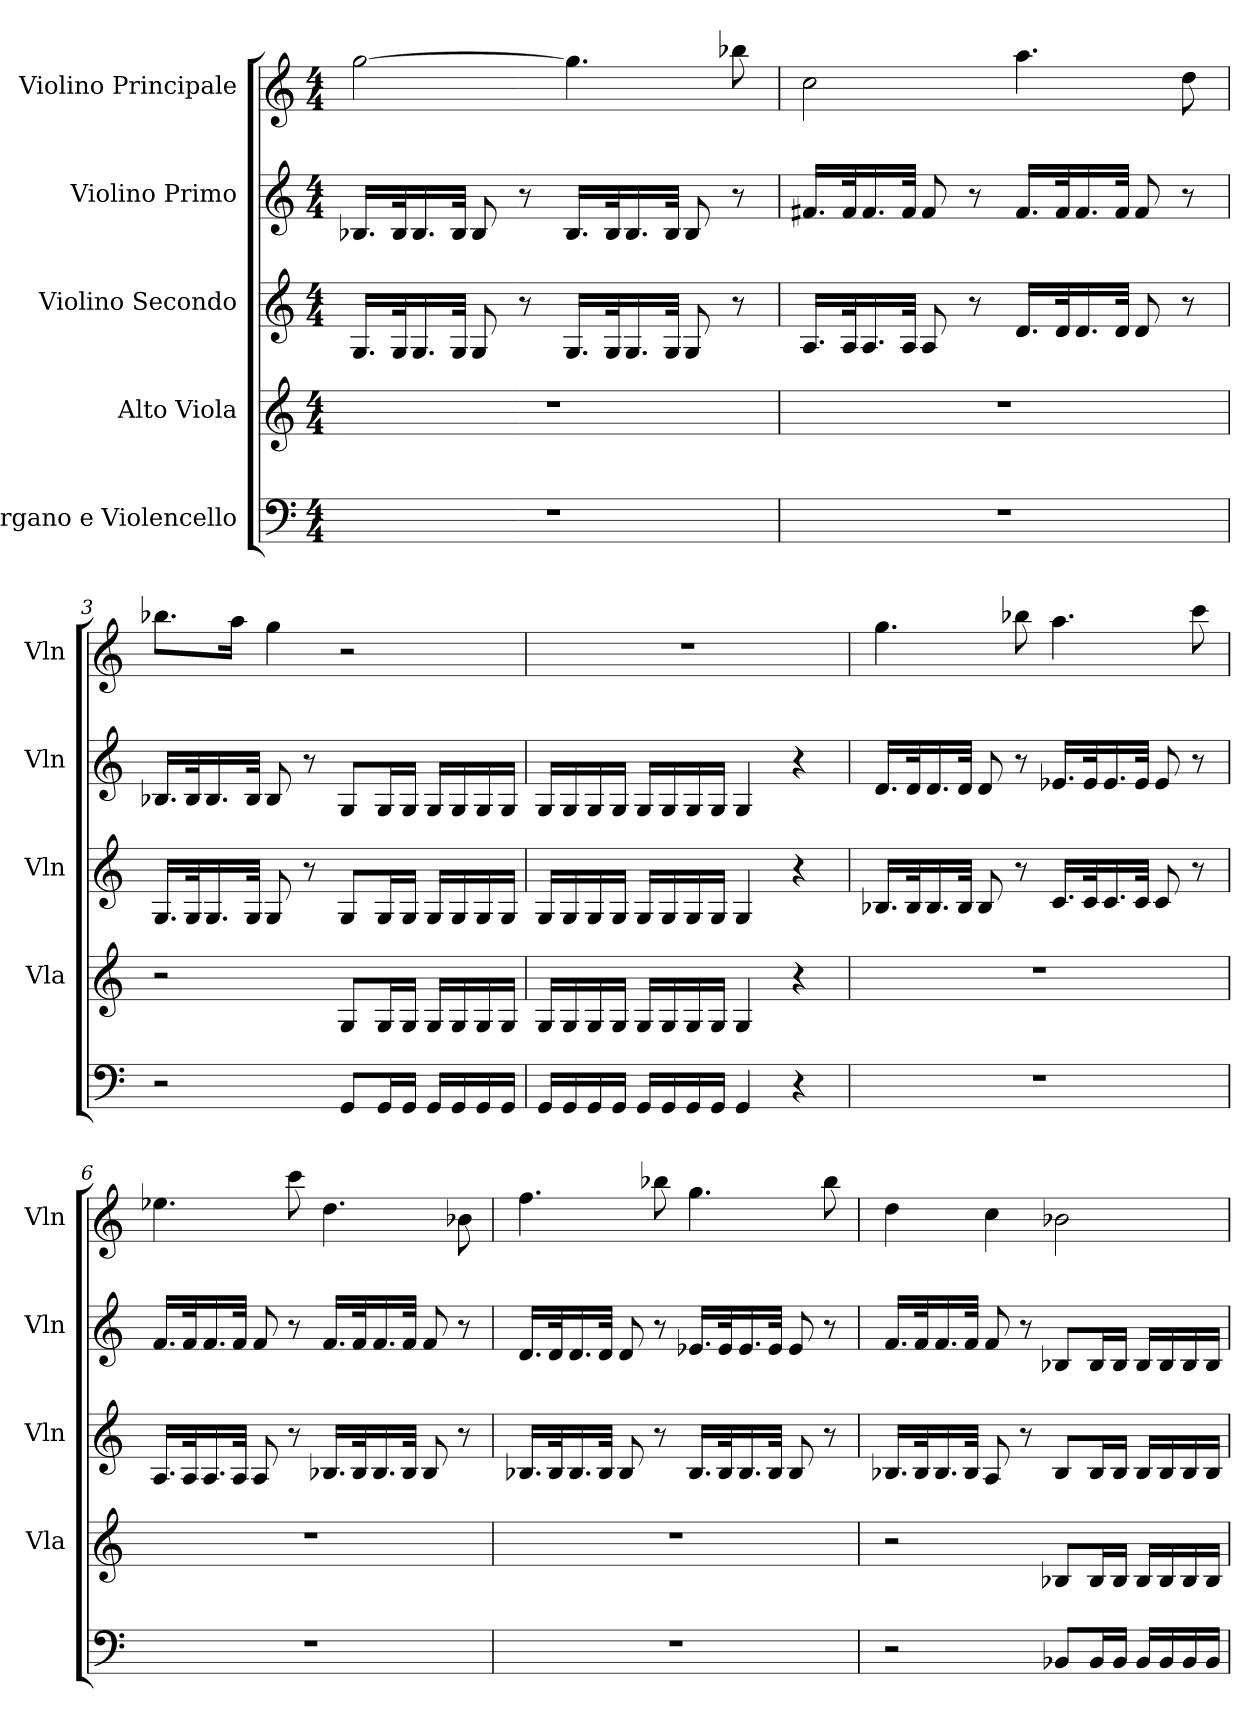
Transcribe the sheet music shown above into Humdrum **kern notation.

**kern	**kern	**kern	**kern	**kern
*part5	*part4	*part3	*part2	*part1
*staff5	*staff4	*staff3	*staff2	*staff1
*I"Organo e Violencello	*I"Alto Viola	*I"Violino Secondo	*I"Violino Primo	*I"Violino Principale
*	*I'Vla	*I'Vln	*I'Vln	*I'Vln
*M4/4	*M4/4	*M4/4	*M4/4	*M4/4
=1	=1	=1	=1	=1
1r	1r	16.G/LL	16.B-/LL	[2gg\
.	.	32G/k	32B-/k	.
.	.	16.G/	16.B-/	.
.	.	32G/JJk	32B-/JJk	.
.	.	8G/	8B-/	.
.	.	8r	8r	.
.	.	16.G/LL	16.B-/LL	4.gg\]
.	.	32G/k	32B-/k	.
.	.	16.G/	16.B-/	.
.	.	32G/JJk	32B-/JJk	.
.	.	8G/	8B-/	.
.	.	8r	8r	8bb-\
=2	=2	=2	=2	=2
1r	1r	16.A/LL	16.f#/LL	2cc\
.	.	32A/k	32f#/k	.
.	.	16.A/	16.f#/	.
.	.	32A/JJk	32f#/JJk	.
.	.	8A/	8f#/	.
.	.	8r	8r	.
.	.	16.d/LL	16.f#/LL	4.aa\
.	.	32d/k	32f#/k	.
.	.	16.d/	16.f#/	.
.	.	32d/JJk	32f#/JJk	.
.	.	8d/	8f#/	.
.	.	8r	8r	8dd\
=3	=3	=3	=3	=3
2r	2r	16.G/LL	16.B-/LL	8.bb-\L
.	.	32G/k	32B-/k	.
.	.	16.G/	16.B-/	.
.	.	.	.	16aa\Jk
.	.	32G/JJk	32B-/JJk	.
.	.	8G/	8B-/	4gg\
.	.	8r	8r	.
8GG/L	8G/L	8G/L	8G/L	2r
16GG/L	16G/L	16G/L	16G/L	.
16GG/JJ	16G/JJ	16G/JJ	16G/JJ	.
16GG/LL	16G/LL	16G/LL	16G/LL	.
16GG/	16G/	16G/	16G/	.
16GG/	16G/	16G/	16G/	.
16GG/JJ	16G/JJ	16G/JJ	16G/JJ	.
=4	=4	=4	=4	=4
16GG/LL	16G/LL	16G/LL	16G/LL	1r
16GG/	16G/	16G/	16G/	.
16GG/	16G/	16G/	16G/	.
16GG/JJ	16G/JJ	16G/JJ	16G/JJ	.
16GG/LL	16G/LL	16G/LL	16G/LL	.
16GG/	16G/	16G/	16G/	.
16GG/	16G/	16G/	16G/	.
16GG/JJ	16G/JJ	16G/JJ	16G/JJ	.
4GG/	4G/	4G/	4G/	.
4r	4r	4r	4r	.
=5	=5	=5	=5	=5
1r	1r	16.B-/LL	16.d/LL	4.gg\
.	.	32B-/k	32d/k	.
.	.	16.B-/	16.d/	.
.	.	32B-/JJk	32d/JJk	.
.	.	8B-/	8d/	.
.	.	8r	8r	8bb-\
.	.	16.c/LL	16.e-/LL	4.aa\
.	.	32c/k	32e-/k	.
.	.	16.c/	16.e-/	.
.	.	32c/JJk	32e-/JJk	.
.	.	8c/	8e-/	.
.	.	8r	8r	8ccc\
=6	=6	=6	=6	=6
1r	1r	16.A/LL	16.f/LL	4.ee-\
.	.	32A/k	32f/k	.
.	.	16.A/	16.f/	.
.	.	32A/JJk	32f/JJk	.
.	.	8A/	8f/	.
.	.	8r	8r	8ccc\
.	.	16.B-/LL	16.f/LL	4.dd\
.	.	32B-/k	32f/k	.
.	.	16.B-/	16.f/	.
.	.	32B-/JJk	32f/JJk	.
.	.	8B-/	8f/	.
.	.	8r	8r	8b-\
=7	=7	=7	=7	=7
1r	1r	16.B-/LL	16.d/LL	4.ff\
.	.	32B-/k	32d/k	.
.	.	16.B-/	16.d/	.
.	.	32B-/JJk	32d/JJk	.
.	.	8B-/	8d/	.
.	.	8r	8r	8bb-\
.	.	16.B-/LL	16.e-/LL	4.gg\
.	.	32B-/k	32e-/k	.
.	.	16.B-/	16.e-/	.
.	.	32B-/JJk	32e-/JJk	.
.	.	8B-/	8e-/	.
.	.	8r	8r	8bb-\
=8	=8	=8	=8	=8
2r	2r	16.B-/LL	16.f/LL	4dd\
.	.	32B-/k	32f/k	.
.	.	16.B-/	16.f/	.
.	.	32B-/JJk	32f/JJk	.
.	.	8A/	8f/	4cc\
.	.	8r	8r	.
8BB-/L	8B-/L	8B-/L	8B-/L	2b-\
16BB-/L	16B-/L	16B-/L	16B-/L	.
16BB-/JJ	16B-/JJ	16B-/JJ	16B-/JJ	.
16BB-/LL	16B-/LL	16B-/LL	16B-/LL	.
16BB-/	16B-/	16B-/	16B-/	.
16BB-/	16B-/	16B-/	16B-/	.
16BB-/JJ	16B-/JJ	16B-/JJ	16B-/JJ	.
=	=	=	=	=
*-	*-	*-	*-	*-
